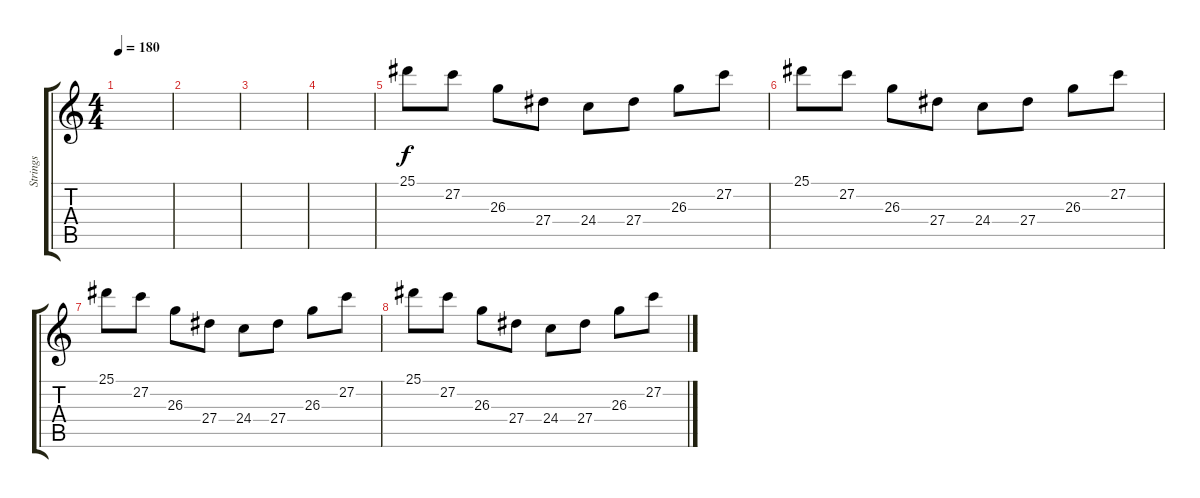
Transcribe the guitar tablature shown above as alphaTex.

\track ("Strings" "Strings") {instrument stringensemble1}
\staff {score tabs}
\tuning (D4 A3 F3 C3 G2 C2) {hide}
\ts (4 4)
\tempo 180
\clef g2
\ks c
|
|
|
|
25.1.8 27.2.8 26.3.8 27.4.8 24.4.8 27.4.8 26.3.8 27.2.8 |
25.1.8 27.2.8 26.3.8 27.4.8 24.4.8 27.4.8 26.3.8 27.2.8 |
25.1.8 27.2.8 26.3.8 27.4.8 24.4.8 27.4.8 26.3.8 27.2.8 |
25.1.8 27.2.8 26.3.8 27.4.8 24.4.8 27.4.8 26.3.8 27.2.8
